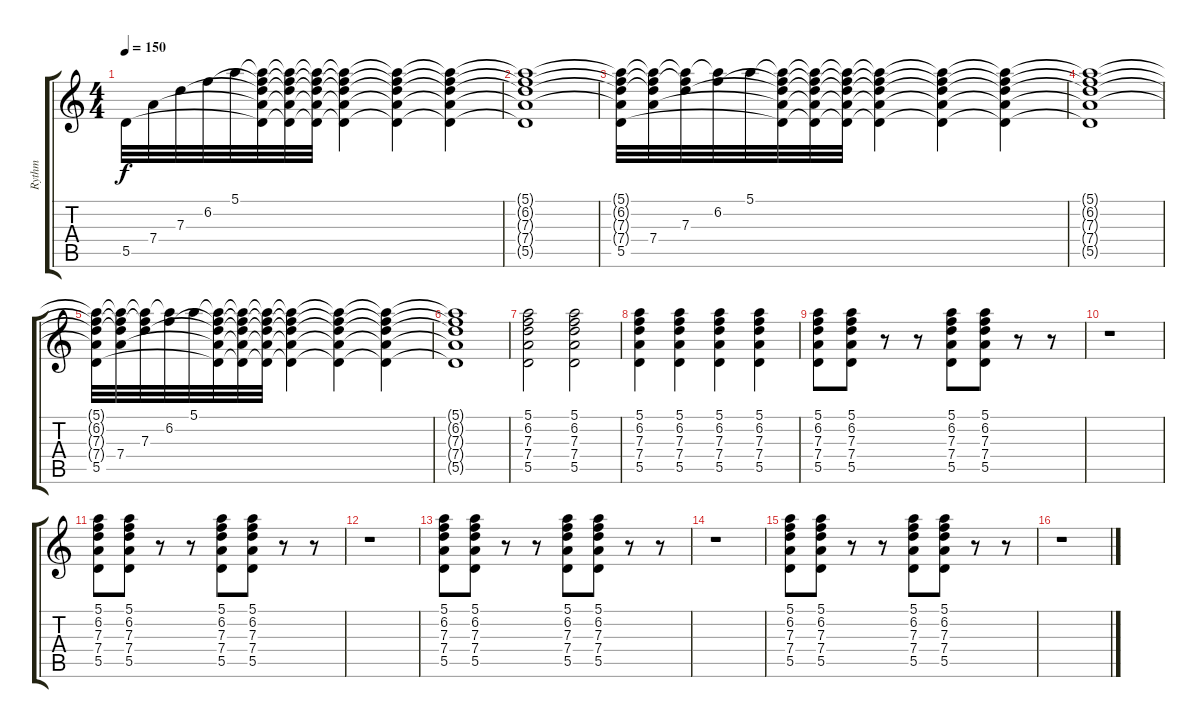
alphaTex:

\track ("Rythm" "Rythm") {instrument distortionguitar}
\staff {score tabs}
\tuning (E4 B3 G3 D3 A2 E2) {hide}
\ts (4 4)
\tempo 150
\clef g2
\ks c
5.5.32{dy f} 7.4.32 7.3.32 6.2.32 5.1.32 (5.1{t} 6.2{t} 7.3{t} 7.4{t} 5.5{t}).32 (5.1{t} 6.2{t} 7.3{t} 7.4{t} 5.5{t}).32 (5.1{t} 6.2{t} 7.3{t} 7.4{t} 5.5{t}).32 (5.1{t} 6.2{t} 7.3{t} 7.4{t} 5.5{t}).4 (5.1{t} 6.2{t} 7.3{t} 7.4{t} 5.5{t}).4 (5.1{t} 6.2{t} 7.3{t} 7.4{t} 5.5{t}).4 |
(5.1{t} 6.2{t} 7.3{t} 7.4{t} 5.5{t}).1 |
(5.1{t} 6.2{t} 7.3{t} 7.4{t} 5.5).32 (5.1{t} 6.2{t} 7.3{t} 7.4).32 (5.1{t} 6.2{t} 7.3).32 (5.1{t} 6.2).32 5.1.32 (5.1{t} 6.2{t} 7.3{t} 7.4{t} 5.5{t}).32 (5.1{t} 6.2{t} 7.3{t} 7.4{t} 5.5{t}).32 (5.1{t} 6.2{t} 7.3{t} 7.4{t} 5.5{t}).32 (5.1{t} 6.2{t} 7.3{t} 7.4{t} 5.5{t}).4 (5.1{t} 6.2{t} 7.3{t} 7.4{t} 5.5{t}).4 (5.1{t} 6.2{t} 7.3{t} 7.4{t} 5.5{t}).4 |
(5.1{t} 6.2{t} 7.3{t} 7.4{t} 5.5{t}).1 |
(5.1{t} 6.2{t} 7.3{t} 7.4{t} 5.5).32 (5.1{t} 6.2{t} 7.3{t} 7.4).32 (5.1{t} 6.2{t} 7.3).32 (5.1{t} 6.2).32 5.1.32 (5.1{t} 6.2{t} 7.3{t} 7.4{t} 5.5{t}).32 (5.1{t} 6.2{t} 7.3{t} 7.4{t} 5.5{t}).32 (5.1{t} 6.2{t} 7.3{t} 7.4{t} 5.5{t}).32 (5.1{t} 6.2{t} 7.3{t} 7.4{t} 5.5{t}).4 (5.1{t} 6.2{t} 7.3{t} 7.4{t} 5.5{t}).4 (5.1{t} 6.2{t} 7.3{t} 7.4{t} 5.5{t}).4 |
(5.1{t} 6.2{t} 7.3{t} 7.4{t} 5.5{t}).1 |
(5.1 6.2 7.3 7.4 5.5).2 (5.1 6.2 7.3 7.4 5.5).2 |
(5.1 6.2 7.3 7.4 5.5).4 (5.1 6.2 7.3 7.4 5.5).4 (5.1 6.2 7.3 7.4 5.5).4 (5.1 6.2 7.3 7.4 5.5).4 |
(5.1 6.2 7.3 7.4 5.5).8 (5.1 6.2 7.3 7.4 5.5).8 r.8 r.8 (5.1 6.2 7.3 7.4 5.5).8 (5.1 6.2 7.3 7.4 5.5).8 r.8 r.8 |
r.1 |
(5.1 6.2 7.3 7.4 5.5).8 (5.1 6.2 7.3 7.4 5.5).8 r.8 r.8 (5.1 6.2 7.3 7.4 5.5).8 (5.1 6.2 7.3 7.4 5.5).8 r.8 r.8 |
r.1 |
(5.1 6.2 7.3 7.4 5.5).8 (5.1 6.2 7.3 7.4 5.5).8 r.8 r.8 (5.1 6.2 7.3 7.4 5.5).8 (5.1 6.2 7.3 7.4 5.5).8 r.8 r.8 |
r.1 |
(5.1 6.2 7.3 7.4 5.5).8 (5.1 6.2 7.3 7.4 5.5).8 r.8 r.8 (5.1 6.2 7.3 7.4 5.5).8 (5.1 6.2 7.3 7.4 5.5).8 r.8 r.8 |
r.1
